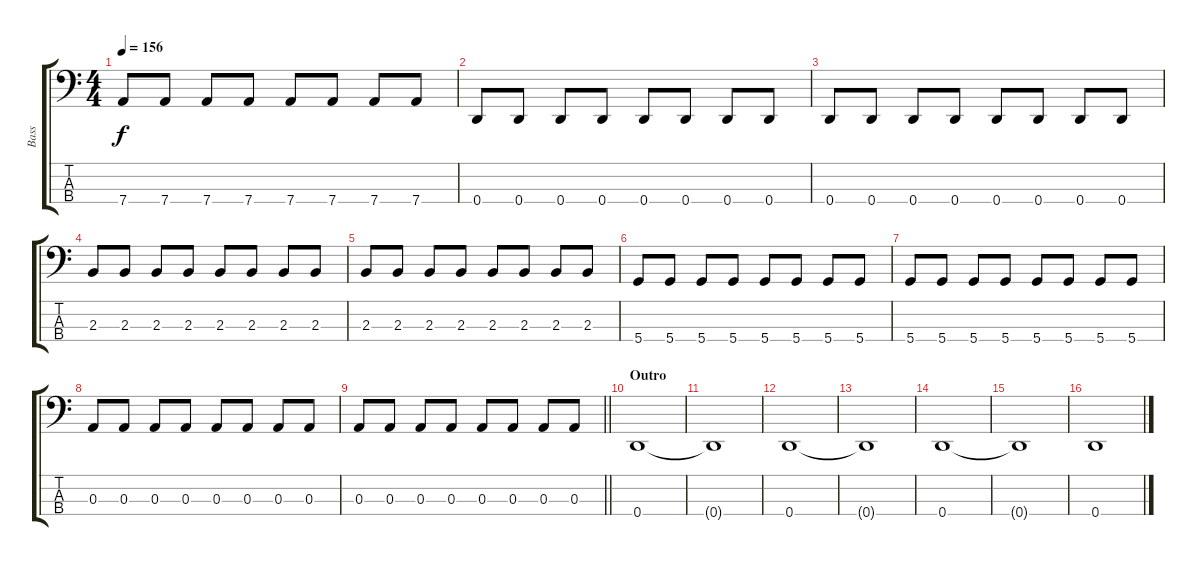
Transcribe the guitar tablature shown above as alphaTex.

\track ("Bass" "Bass") {instrument electricbasspick}
\staff {score tabs}
\tuning (G2 D2 A1 D1) {hide}
\ts (4 4)
\tempo 156
\clef f4
\ks c
7.4.8{dy f} 7.4.8 7.4.8 7.4.8 7.4.8 7.4.8 7.4.8 7.4.8 |
0.4.8 0.4.8 0.4.8 0.4.8 0.4.8 0.4.8 0.4.8 0.4.8 |
0.4.8 0.4.8 0.4.8 0.4.8 0.4.8 0.4.8 0.4.8 0.4.8 |
2.3.8 2.3.8 2.3.8 2.3.8 2.3.8 2.3.8 2.3.8 2.3.8 |
2.3.8 2.3.8 2.3.8 2.3.8 2.3.8 2.3.8 2.3.8 2.3.8 |
5.4.8 5.4.8 5.4.8 5.4.8 5.4.8 5.4.8 5.4.8 5.4.8 |
5.4.8 5.4.8 5.4.8 5.4.8 5.4.8 5.4.8 5.4.8 5.4.8 |
0.3.8 0.3.8 0.3.8 0.3.8 0.3.8 0.3.8 0.3.8 0.3.8 |
\barLineRight lightlight
0.3.8 0.3.8 0.3.8 0.3.8 0.3.8 0.3.8 0.3.8 0.3.8 |
\section ("" "Outro")
0.4.1 |
0.4{t}.1 |
0.4.1 |
0.4{t}.1 |
0.4.1 |
0.4{t}.1 |
0.4.1
